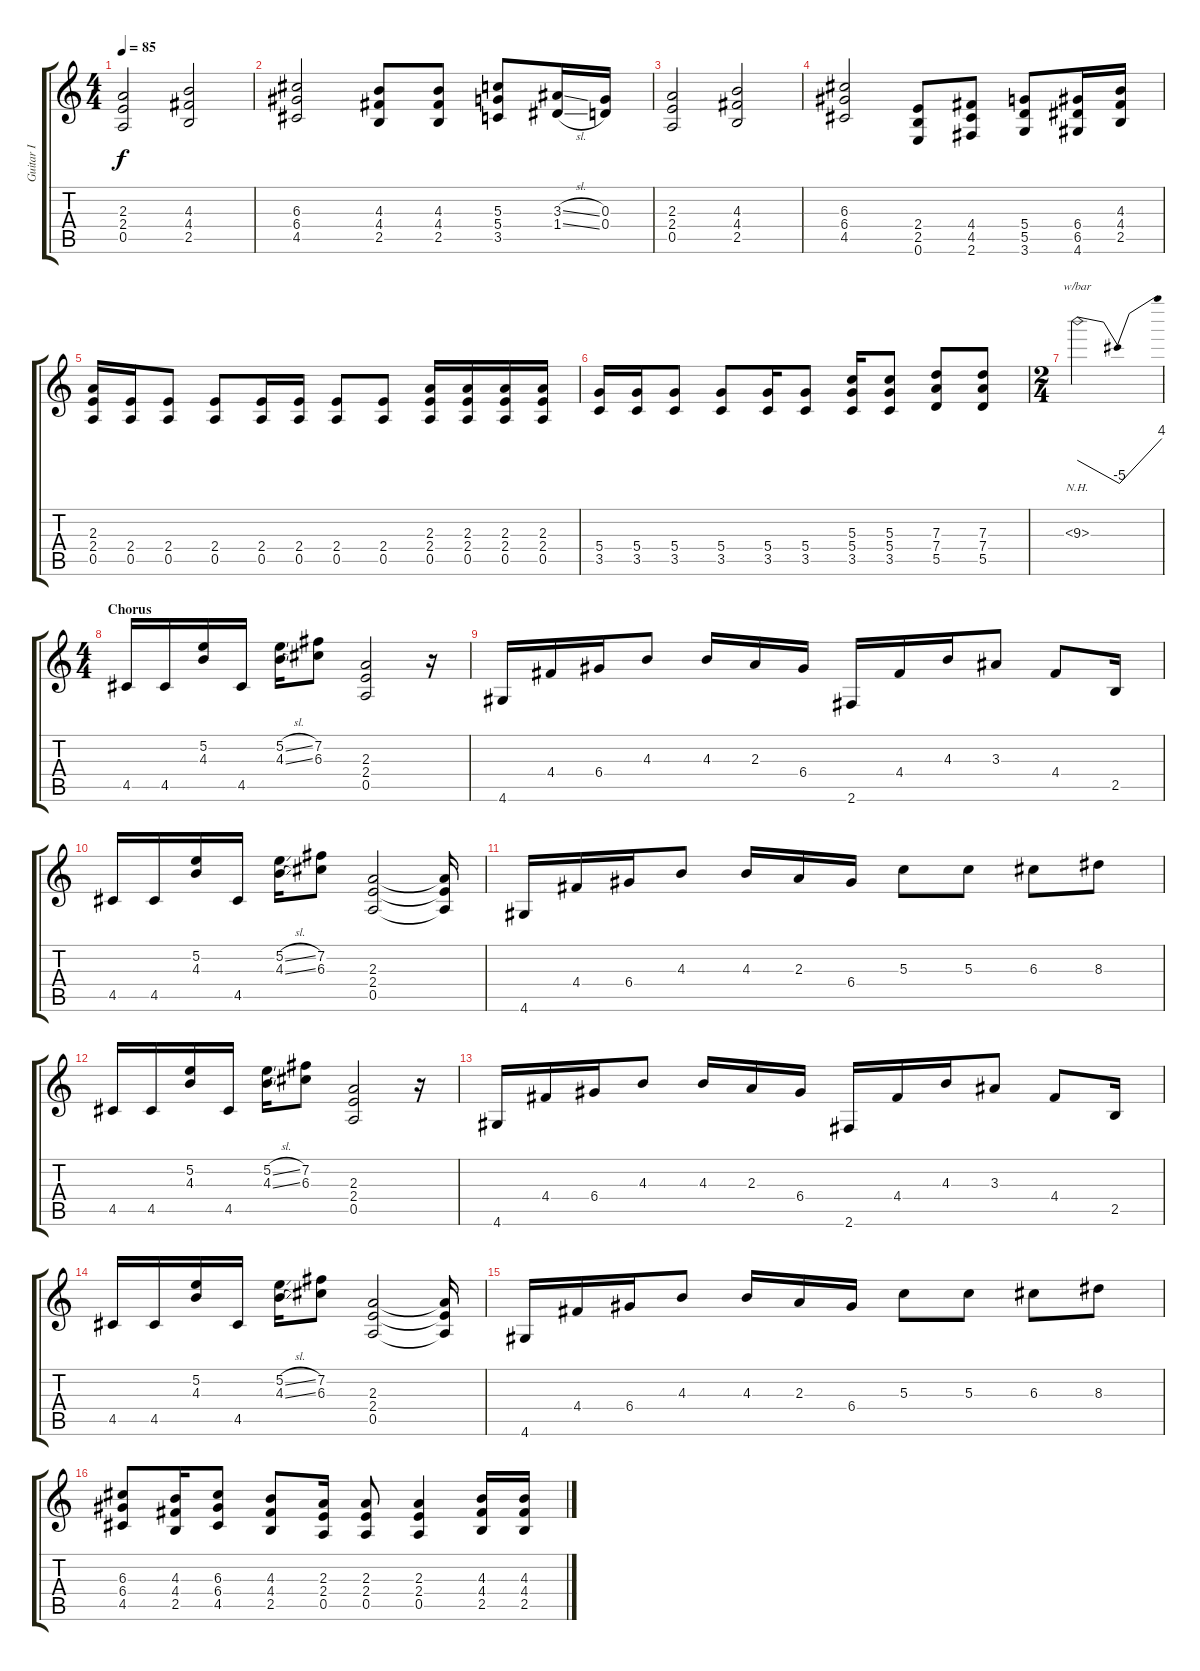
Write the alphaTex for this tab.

\track ("Guitar I" "Guitar I") {instrument overdrivenguitar}
\staff {score tabs}
\tuning (E4 B3 G3 D3 A2 E2) {hide}
\ts (4 4)
\tempo 85
\clef g2
\ks c
(2.3 2.4 0.5).2{dy f} (4.3 4.4 2.5).2 |
(6.3 6.4 4.5).2 (4.3 4.4 2.5).8 (4.3 4.4 2.5).8 (5.3 5.4 3.5).8 (3.3{sl} 1.4{sl}).16 (0.3 0.4).16 |
(2.3 2.4 0.5).2 (4.3 4.4 2.5).2 |
(6.3 6.4 4.5).2 (2.4 2.5 0.6).8 (4.4 4.5 2.6).8 (5.4 5.5 3.6).8 (6.4 6.5 4.6).16 (4.3 4.4 2.5).16 |
(2.3 2.4 0.5).16 (2.4 0.5).16 (2.4 0.5).8 (2.4 0.5).8 (2.4 0.5).16 (2.4 0.5).16 (2.4 0.5).8 (2.4 0.5).8 (2.3 2.4 0.5).16 (2.3 2.4 0.5).16 (2.3 2.4 0.5).16 (2.3 2.4 0.5).16 |
(5.4 3.5).16 (5.4 3.5).16 (5.4 3.5).8 (5.4 3.5).8 (5.4 3.5).16 (5.4 3.5).8 (5.3 5.4 3.5).16 (5.3 5.4 3.5).8 (7.3 7.4 5.5).8 (7.3 7.4 5.5).8 |
\ts (2 4)
9.3{nh}.2{tbe (dip default 0 0 30 -20 60 16)} |
\ts (4 4)
\section ("" "Chorus")
4.5.16 4.5.16 (5.2 4.3).16 4.5.16 (5.2{sl} 4.3{sl}).16 (7.2 6.3).8 (2.3 2.4 0.5).2 r.16 |
4.6.16 4.4.16 6.4.16 4.3.8 4.3.16 2.3.16 6.4.16 2.6.16 4.4.16 4.3.16 3.3.8 4.4.8 2.5.16 |
4.5.16 4.5.16 (5.2 4.3).16 4.5.16 (5.2{sl} 4.3{sl}).16 (7.2 6.3).8 (2.3 2.4 0.5).2 (2.3{t} 2.4{t} 0.5{t}).16 |
4.6.16 4.4.16 6.4.16 4.3.8 4.3.16 2.3.16 6.4.16 5.3.8 5.3.8 6.3.8 8.3.8 |
4.5.16 4.5.16 (5.2 4.3).16 4.5.16 (5.2{sl} 4.3{sl}).16 (7.2 6.3).8 (2.3 2.4 0.5).2 r.16 |
4.6.16 4.4.16 6.4.16 4.3.8 4.3.16 2.3.16 6.4.16 2.6.16 4.4.16 4.3.16 3.3.8 4.4.8 2.5.16 |
4.5.16 4.5.16 (5.2 4.3).16 4.5.16 (5.2{sl} 4.3{sl}).16 (7.2 6.3).8 (2.3 2.4 0.5).2 (2.3{t} 2.4{t} 0.5{t}).16 |
4.6.16 4.4.16 6.4.16 4.3.8 4.3.16 2.3.16 6.4.16 5.3.8 5.3.8 6.3.8 8.3.8 |
(6.3 6.4 4.5).8 (4.3 4.4 2.5).16 (6.3 6.4 4.5).8 (4.3 4.4 2.5).8 (2.3 2.4 0.5).16 (2.3 2.4 0.5).8 (2.3 2.4 0.5).4 (4.3 4.4 2.5).16 (4.3 4.4 2.5).16
